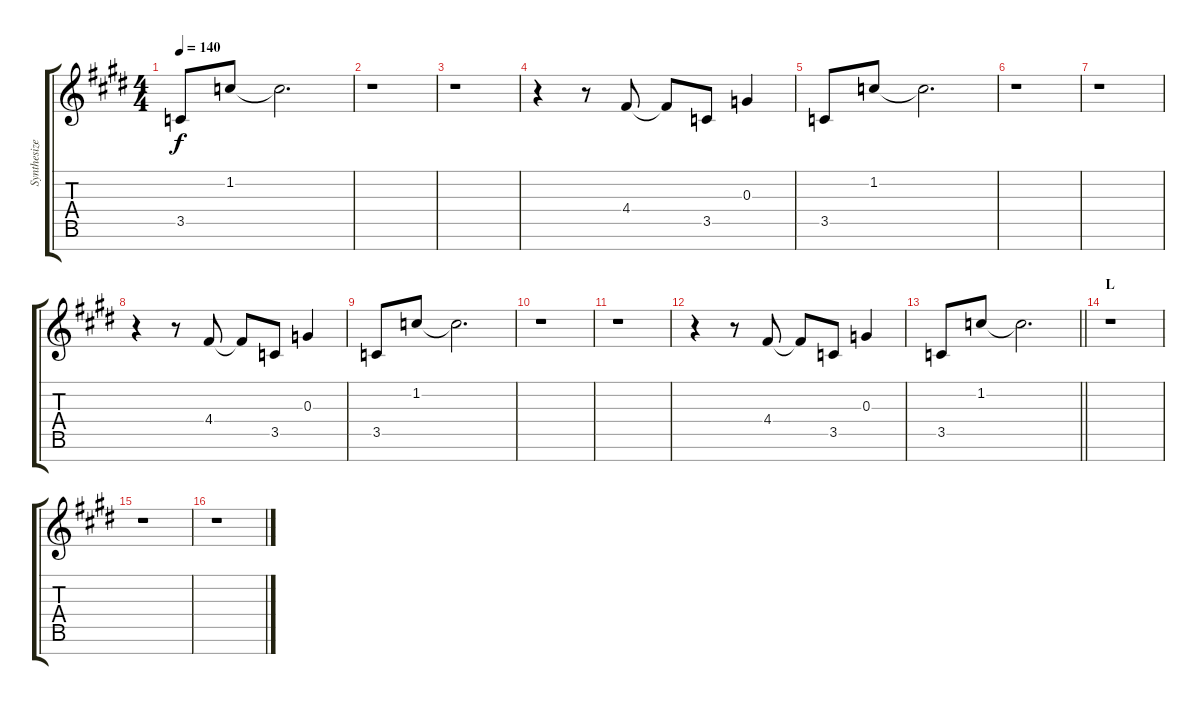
\track ("Synthesizer I" "Synthesize") {instrument lead1square}
\staff {score tabs}
\tuning (E5 B4 G4 D4 A3 E3 B2) {hide}
\ts (4 4)
\tempo 140
\clef g2
\ks e
3.5.8{dy f} 1.2.8 1.2{t}.2{d} |
r.1 |
r.1 |
r.4 r.8 4.4.8 4.4{t}.8 3.5.8 0.3.4 |
3.5.8 1.2.8 1.2{t}.2{d} |
r.1 |
r.1 |
r.4 r.8 4.4.8 4.4{t}.8 3.5.8 0.3.4 |
3.5.8 1.2.8 1.2{t}.2{d} |
r.1 |
r.1 |
r.4 r.8 4.4.8 4.4{t}.8 3.5.8 0.3.4 |
\barLineRight lightlight
3.5.8 1.2.8 1.2{t}.2{d} |
\section ("" "L")
r.1 |
r.1 |
r.1
